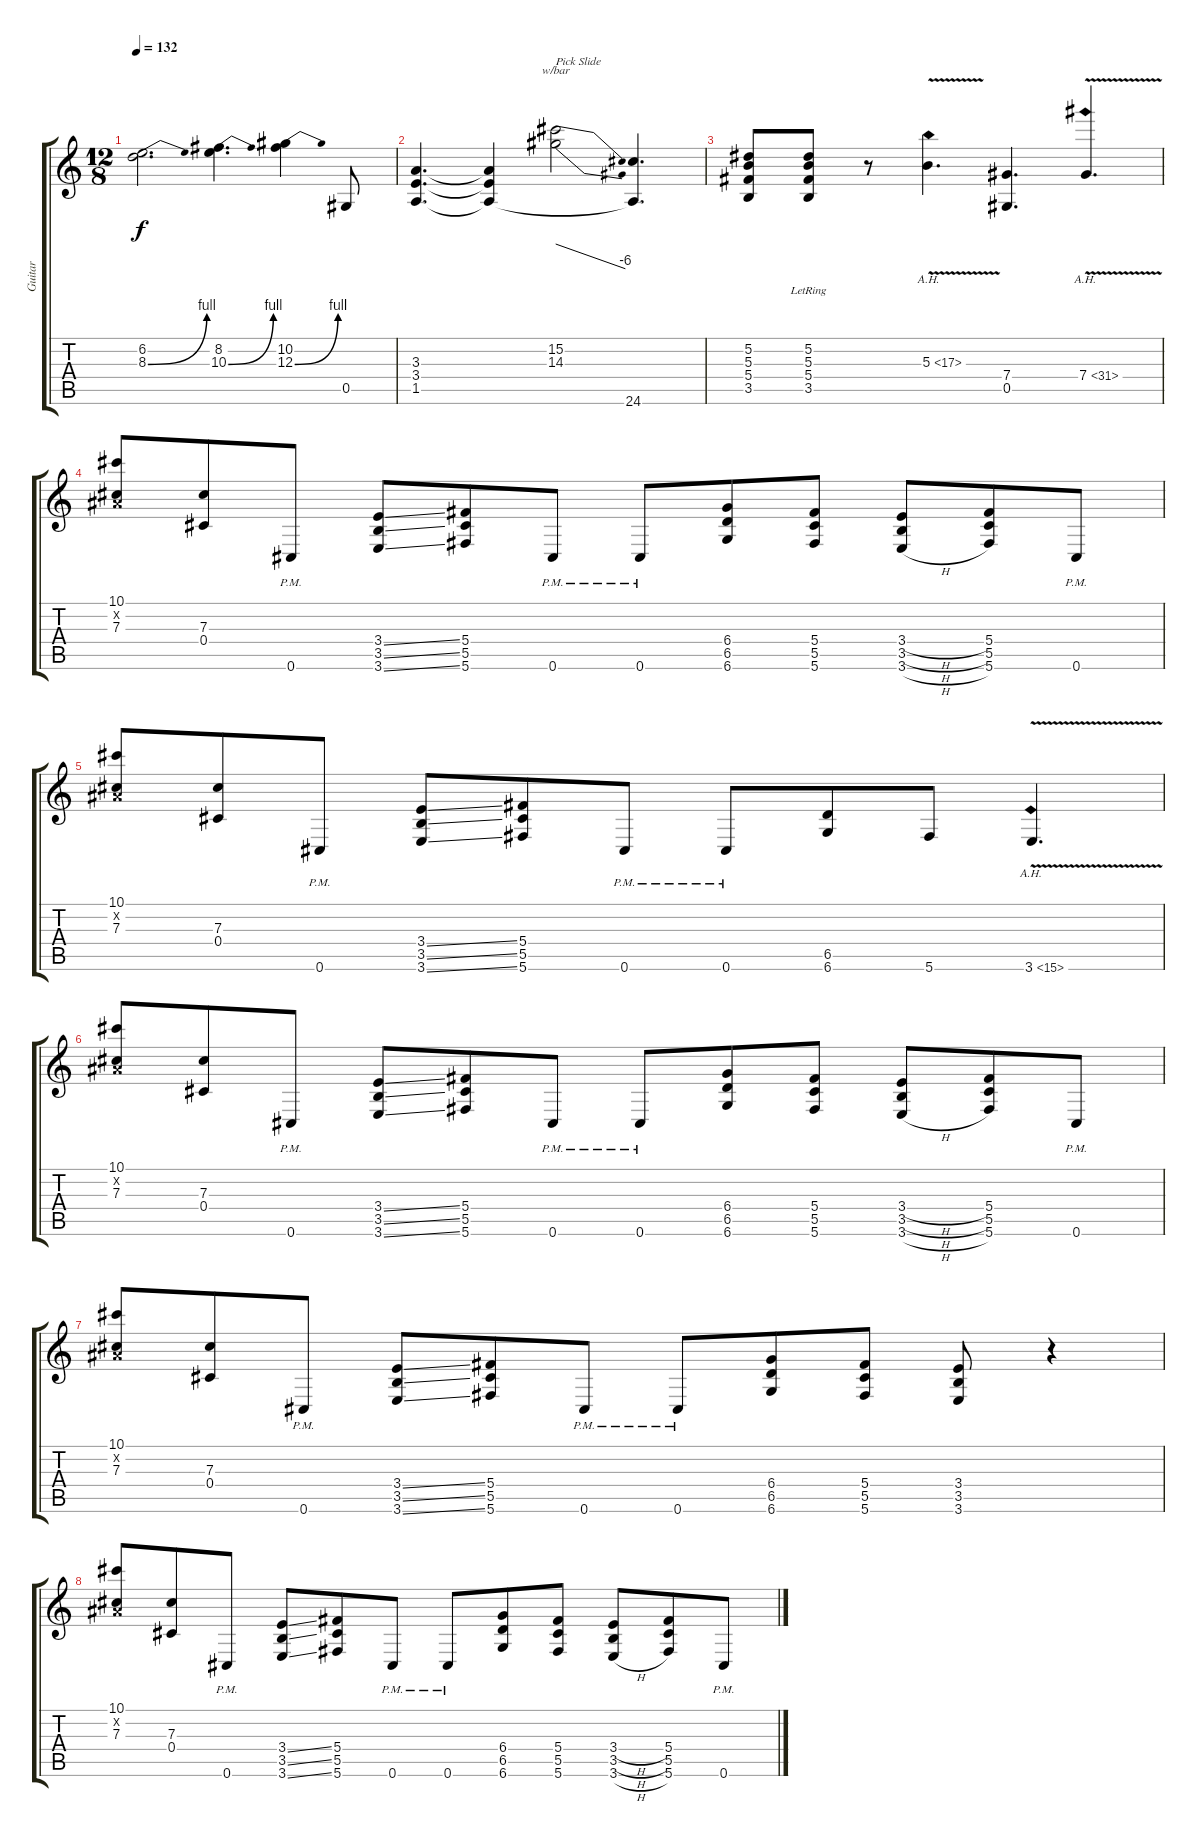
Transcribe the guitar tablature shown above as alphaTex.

\track ("Guitar" "Guitar") {instrument distortionguitar}
\staff {score tabs}
\tuning (Eb4 Bb3 Gb3 Db3 Ab2 Db2) {hide}
\ts (12 8)
\tempo 132
\clef g2
\ks c
(6.2 8.3{be (bend 0 0 60 4)}).2{d dy f} (8.2 10.3{be (bend 0 0 60 4)}).4{d} (10.2 12.3{be (bend 0 0 60 4)}).4 0.5.8 |
(3.3 3.4 1.5).4{d} (3.3{t} 3.4{t} 1.5{t}).4 (15.2 14.3).2{tbe (dive default 0 0 60 -24) txt "Pick Slide"} (1.5{t} 24.6).4{d} |
(5.2 5.3 5.4 3.5).8 (5.2{lr} 5.3{lr} 5.4{lr} 3.5{lr}).8 r.8 5.3{ah 12 v}.4{d} (7.4 0.5).4{d} 7.4{ah 24 v}.4{d} |
(10.1 0.2{x} 7.3).8 (7.3 0.4).8 0.6{pm}.8 (3.4{ss} 3.5{ss} 3.6{ss}).8 (5.4 5.5 5.6).8 0.6{pm}.8 0.6{pm}.8 (6.4 6.5 6.6).8 (5.4 5.5 5.6).8 (3.4{h} 3.5{h} 3.6{h}).8 (5.4 5.5 5.6).8 0.6{pm}.8 |
(10.1 0.2{x} 7.3).8 (7.3 0.4).8 0.6{pm}.8 (3.4{ss} 3.5{ss} 3.6{ss}).8 (5.4 5.5 5.6).8 0.6{pm}.8 0.6{pm}.8 (6.5 6.6).8 5.6.8 3.6{ah 12 v}.4{d} |
(10.1 0.2{x} 7.3).8 (7.3 0.4).8 0.6{pm}.8 (3.4{ss} 3.5{ss} 3.6{ss}).8 (5.4 5.5 5.6).8 0.6{pm}.8 0.6{pm}.8 (6.4 6.5 6.6).8 (5.4 5.5 5.6).8 (3.4{h} 3.5{h} 3.6{h}).8 (5.4 5.5 5.6).8 0.6{pm}.8 |
(10.1 0.2{x} 7.3).8 (7.3 0.4).8 0.6{pm}.8 (3.4{ss} 3.5{ss} 3.6{ss}).8 (5.4 5.5 5.6).8 0.6{pm}.8 0.6{pm}.8 (6.4 6.5 6.6).8 (5.4 5.5 5.6).8 (3.4 3.5 3.6).8 r.4 |
(10.1 0.2{x} 7.3).8 (7.3 0.4).8 0.6{pm}.8 (3.4{ss} 3.5{ss} 3.6{ss}).8 (5.4 5.5 5.6).8 0.6{pm}.8 0.6{pm}.8 (6.4 6.5 6.6).8 (5.4 5.5 5.6).8 (3.4{h} 3.5{h} 3.6{h}).8 (5.4 5.5 5.6).8 0.6{pm}.8
